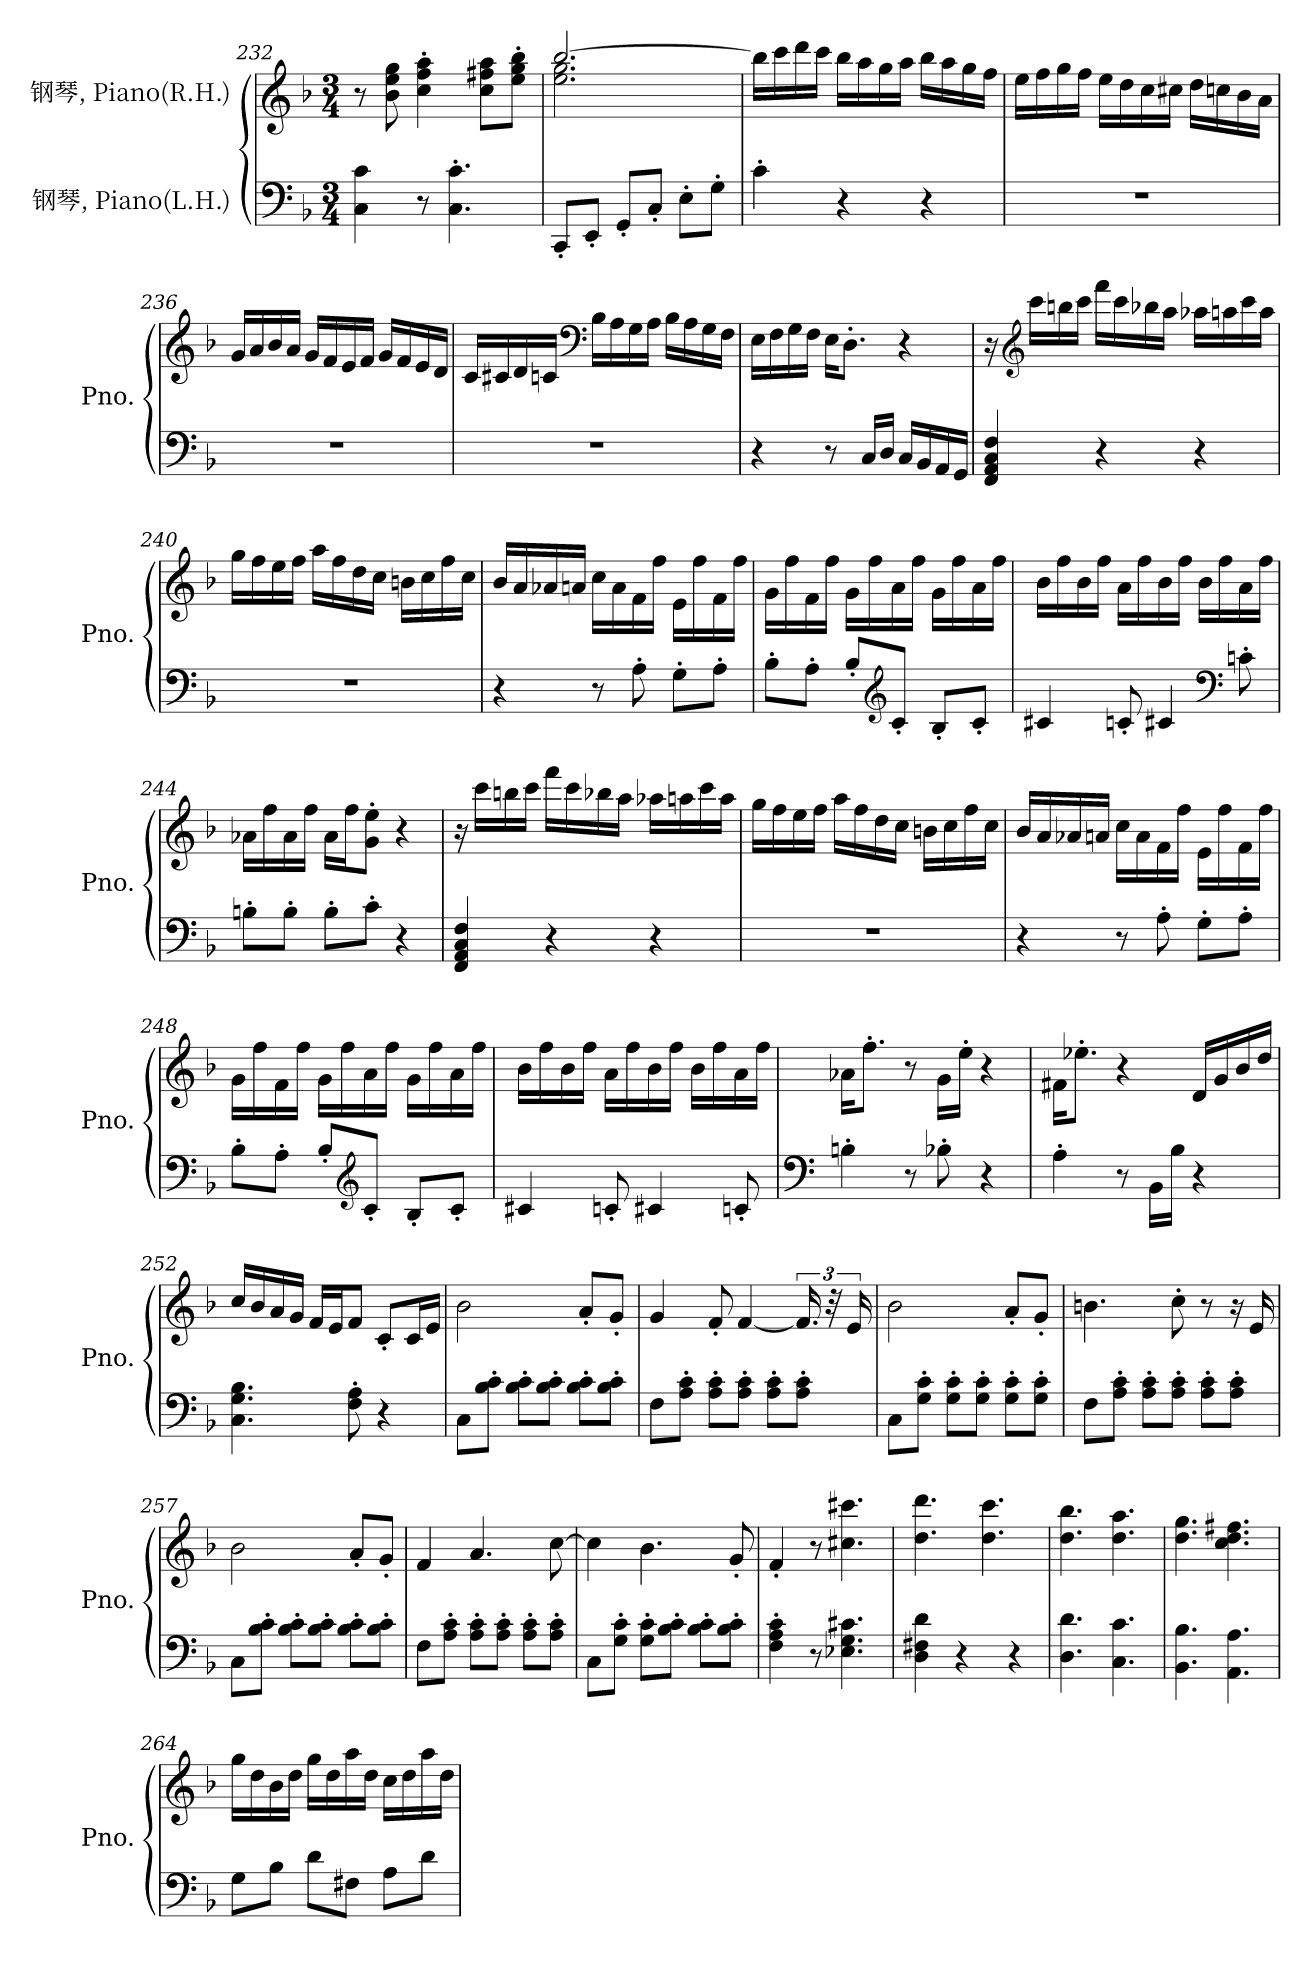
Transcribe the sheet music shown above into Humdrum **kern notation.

**kern	**kern
*part2	*part1
*staff2	*staff1
*I"钢琴, Piano(L.H.)	*I"钢琴, Piano(R.H.)
*I'Pno.	*I'Pno.
*clefF4	*clefG2
*k[b-]	*k[b-]
*M3/4	*M3/4
*MM124	*MM124
=232	=232
4C\ 4c\	8r
*	*MM136
.	8b-\ 8ee\ 8gg\
*	*MM132
8r	4cc\' 4ff\' 4aa\'
4.C\' 4.c\'	.
*	*MM134
.	8cc\ 8ff#X\ 8aa\L
*	*MM115
.	8ee\' 8gg\' 8bb-\'J
!!LO:LB:g=z
=233	=233
*	*MM121
*	*^
8CC'/L	[2.bb-/	2.ee\ 2.gg\
8EE'/J	.	.
8GG'/L	.	.
8C'/J	.	.
8E'\L	.	.
8G'\J	.	.
*	*v	*v
=234	=234
*	*MM84
4c'\	16bb-\LL]
*	*MM121
.	16ccc\
*	*MM115
.	16ddd\
*	*MM126
.	16ccc\JJ
*	*MM130
4r	16bb-\LL
*	*MM121
.	16aa\
*	*MM126
.	16gg\
.	16aa\JJ
*	*MM134
4r	16bb-\LL
.	16aa\
*	*MM130
.	16gg\
.	16ff\JJ
=235	=235
*	*MM134
2.r	16ee\LL
.	16ff\
*	*MM138
.	16gg\
.	16ff\JJ
*	*MM132
.	16ee\LL
.	16dd\
*	*MM136
.	16cc\
.	16cc#X\JJ
*	*MM140
.	16dd\LL
.	16ccn\
*	*MM134
.	16b-\
.	16a\JJ
!!LO:LB:g=z
=236	=236
*	*MM138
2.r	16g/LL
.	16a/
*	*MM142
.	16b-/
.	16a/JJ
*	*MM136
.	16g/LL
.	16f/
*	*MM140
.	16e/
.	16f/JJ
*	*MM144
.	16g/LL
.	16f/
*	*MM138
.	16e/
.	16d/JJ
=237	=237
*	*MM142
2.r	16c/LL
.	16c#X/
*	*MM147
.	16d/
.	16cn/JJ
*	*clefF4
*	*MM142
.	16B-\LL
.	16A\
*	*MM138
.	16G\
.	16A\JJ
*	*MM142
.	16B-\LL
.	16A\
*	*MM138
.	16G\
.	16F\JJ
=238	=238
*	*MM134
4r	16E\LL
.	16F\
*	*MM138
.	16G\
.	16F\JJ
*	*MM134
8r	16E\KL
.	8.D'\J
16C/LL	.
16D/JJ	.
*	*MM126
16C/LL	4r
16BB-/	.
16AA/	.
16GG/JJ	.
!!LO:LB:g=z
=239	=239
*	*MM80
4FF/ 4AA/ 4C/ 4F/	16r
*	*clefG2
*	*MM115
.	16ccc\LL
*	*MM126
.	16bbn\
.	16ccc\JJ
*	*MM130
4r	16fff\LL
.	16ccc\
*	*MM138
.	16bb-X\
.	16aa\JJ
*	*MM134
4r	16aa-X\LL
.	16aan\
*	*MM136
.	16ccc\
.	16aa\JJ
=240	=240
*	*MM138
2.r	16gg\LL
.	16ff\
*	*MM134
.	16ee\
.	16ff\JJ
*	*MM136
.	16aa\LL
.	16ff\
*	*MM138
.	16dd\
.	16cc\JJ
*	*MM134
.	16bn\LL
.	16cc\
*	*MM136
.	16ff\
.	16cc\JJ
!!LO:PB:g=z
=241	=241
*	*MM138
4r	16b-/LL
.	16a/
*	*MM134
.	16a-X/
.	16an/JJ
*	*MM130
8r	16cc\LL
*	*MM121
.	16a\
*	*MM126
8A'\	16f\
*	*MM130
.	16ff\JJ
*	*MM134
8G'\L	16e\LL
.	16ff\
8A'\J	16f\
.	16ff\JJ
=242	=242
*	*MM130
8B-'\L	16g\LL
.	16ff\
*	*MM138
8A'\J	16f\
.	16ff\JJ
*	*MM134
8B-'/L	16g\LL
.	16ff\
*clefG2	*
*	*MM130
8c'/J	16a\
.	16ff\JJ
*	*MM138
8B-'/L	16g\LL
.	16ff\
*	*MM134
8c'/J	16a\
*	*MM105
.	16ff\JJ
=243	=243
*	*MM134
4c#X/	16b-\LL
.	16ff\
*	*MM138
.	16b-\
.	16ff\JJ
*	*MM130
8cn'/	16a\LL
*	*MM115
.	16ff\
*	*MM134
4c#X/	16b-\
.	16ff\JJ
*	*MM138
.	16b-\LL
.	16ff\
*clefF4	*
*	*MM130
8cn'\	16a\
.	16ff\JJ
!!LO:LB:g=z
=244	=244
*	*MM134
8Bn'\L	16a-X\LL
.	16ff\
*	*MM130
8B'\J	16a-\
.	16ff\JJ
*	*MM126
8B'\L	16a-\LL
*	*MM115
.	16ff\J
*	*MM121
8c'\J	8g\' 8ee\'J
*	*MM126
4r	4r
=245	=245
*	*MM84
4FF/ 4AA/ 4C/ 4F/	16r
*	*MM126
.	16ccc\LL
*	*MM134
.	16bbn\
.	16ccc\JJ
*	*MM130
4r	16fff\LL
.	16ccc\
*	*MM138
.	16bb-X\
.	16aa\JJ
*	*MM134
4r	16aa-X\LL
.	16aan\
*	*MM136
.	16ccc\
.	16aa\JJ
=246	=246
*	*MM138
2.r	16gg\LL
.	16ff\
*	*MM134
.	16ee\
.	16ff\JJ
*	*MM136
.	16aa\LL
.	16ff\
*	*MM138
.	16dd\
.	16cc\JJ
*	*MM134
.	16bn\LL
.	16cc\
*	*MM136
.	16ff\
.	16cc\JJ
!!LO:LB:g=z
=247	=247
*	*MM138
4r	16b-/LL
.	16a/
*	*MM134
.	16a-X/
.	16an/JJ
*	*MM130
8r	16cc\LL
*	*MM121
.	16a\
*	*MM126
8A'\	16f\
*	*MM130
.	16ff\JJ
*	*MM134
8G'\L	16e\LL
.	16ff\
8A'\J	16f\
.	16ff\JJ
=248	=248
*	*MM130
8B-'\L	16g\LL
.	16ff\
*	*MM138
8A'\J	16f\
.	16ff\JJ
*	*MM134
8B-'/L	16g\LL
.	16ff\
*clefG2	*
*	*MM130
8c'/J	16a\
.	16ff\JJ
*	*MM138
8B-'/L	16g\LL
.	16ff\
*	*MM134
8c'/J	16a\
*	*MM105
.	16ff\JJ
=249	=249
*	*MM134
4c#X/	16b-\LL
.	16ff\
*	*MM138
.	16b-\
.	16ff\JJ
*	*MM130
8cn'/	16a\LL
*	*MM115
.	16ff\
*	*MM134
4c#X/	16b-\
.	16ff\JJ
*	*MM138
.	16b-\LL
.	16ff\
*	*MM130
8cn'/	16a\
.	16ff\JJ
!!LO:LB:g=z
=250	=250
*clefF4	*
*	*MM115
4Bn'\	16a-X\KL
*	*MM136
.	8.ff'\J
8r	8r
*	*MM109
8B-X'\	16g\LL
*	*MM130
.	16ee'\JJ
*	*MM121
4r	4r
=251	=251
*	*MM105
4A'\	16f#X\KL
*	*MM126
.	8.ee-X'\J
8r	4r
16BB-\LL	.
16B-\JJ	.
*	*MM134
4r	16d/LL
.	16g/
*	*MM130
.	16b-/
.	16dd/JJ
=252	=252
*	*MM126
4.C\ 4.G\ 4.B-\	16cc/LL
.	16b-/
*	*MM130
.	16a/
.	16g/JJ
*	*MM134
.	16f/LL
*	*MM121
.	16e/J
*	*MM126
8F\' 8A\'	8f/J
*	*MM105
4r	8c'/L
*	*MM121
.	16c/L
.	16e/JJ
=253	=253
*	*MM126
8C\L	2b-\
8B-\' 8c\'J	.
8B-\' 8c\'L	.
8B-\' 8c\'J	.
*	*MM130
8B-\' 8c\'L	8a'/L
*	*MM126
8B-\' 8c\'J	8g'/J
!!LO:LB:g=z
=254	=254
8F\L	4g/
8A\' 8c\'J	.
*	*MM121
8A\' 8c\'L	8f'/
*	*MM126
8A\' 8c\'J	[4f/
8A\' 8c\'L	.
*	*MM121
8A\' 8c\'J	24.f/]
.	48r
.	24e/
=255	=255
*	*MM126
8C\L	2b-\
8G\' 8c\'J	.
8G\' 8c\'L	.
8G\' 8c\'J	.
*	*MM130
8G\' 8c\'L	8a'/L
*	*MM126
8G\' 8c\'J	8g'/J
=256	=256
*	*MM130
8F\L	4.bn\
8A\' 8c\'J	.
8A\' 8c\'L	.
8A\' 8c\'J	8cc'\
*	*MM134
8A\' 8c\'L	8r
*	*MM126
8A\' 8c\'J	16r
.	16e/
=257	=257
8C\L	2b-\
8B-\' 8c\'J	.
8B-\' 8c\'L	.
8B-\' 8c\'J	.
*	*MM130
8B-\' 8c\'L	8a'/L
*	*MM126
8B-\' 8c\'J	8g'/J
!!LO:LB:g=z
=258	=258
8F\L	4f/
8A\' 8c\'J	.
*	*MM130
8A\' 8c\'L	4.a/
8A\' 8c\'J	.
8A\' 8c\'L	.
*	*MM126
8A\' 8c\'J	[8cc\
=259	=259
*	*MM130
8C\L	4cc\]
8G\' 8c\'J	.
*	*MM126
8G\' 8c\'L	4.b-\
8B-\' 8c\'J	.
8B-\' 8c\'L	.
*	*MM111
8B-\' 8c\'J	8g'/
=260	=260
*	*MM121
4F\' 4A\' 4c\'	4f'/
*	*MM84
8r	8r
*	*MM121
4.E-X\ 4.G\ 4.c#X\	4.cc#X\ 4.ccc#X\
=261	=261
*	*MM111
4D\ 4F#X\ 4d\	4.dd\ 4.ddd\
4r	.
*	*MM115
.	4.dd\ 4.ccc\
4r	.
=262	=262
4.D\ 4.d\	4.dd\ 4.bb-\
4.C\ 4.c\	4.dd\ 4.aa\
=263	=263
4.BB-\ 4.B-\	4.dd\ 4.gg\
*	*MM105
4.AA\ 4.A\	4.cc\ 4.dd\ 4.ff#X\
!!LO:PB:g=z
=264	=264
*	*MM121
8G\L	16gg\LL
*	*MM130
.	16dd\
*	*MM134
8B-\J	16b-\
.	16dd\JJ
*	*MM130
8d\L	16gg\LL
.	16dd\
*	*MM134
8F#X\J	16aa\
.	16dd\JJ
*	*MM138
8A\L	16cc\LL
.	16dd\
*	*MM130
8d\J	16aa\
.	16dd\JJ
=	=
*-	*-
